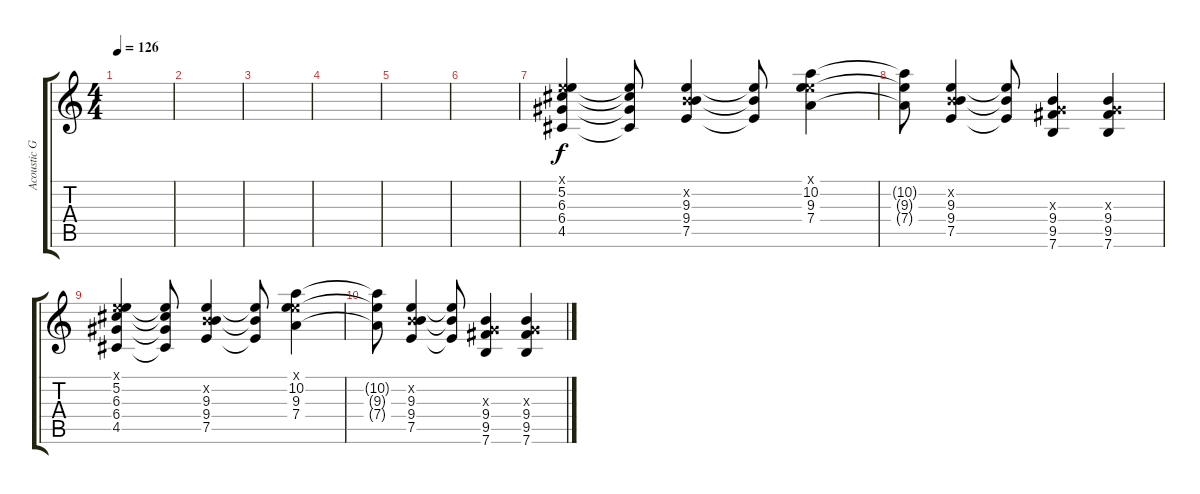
\track ("Acoustic Guitar" "Acoustic G") {instrument acousticguitarnylon}
\staff {score tabs}
\tuning (E4 B3 G3 D3 A2 E2) {hide}
\ts (4 4)
\tempo 126
\clef g2
\ks c
|
|
|
|
|
|
(0.1{x} 5.2 6.3 6.4 4.5).4 (5.2{t} 6.3{t} 6.4{t} 4.5{t}).8 (0.2{x} 9.3 9.4 7.5).4 (9.3{t} 9.4{t} 7.5{t}).8 (0.1{x} 10.2 9.3 7.4).4 |
(10.2{t} 9.3{t} 7.4{t}).8 (0.2{x} 9.3 9.4 7.5).4 (9.3{t} 9.4{t} 7.5{t}).8 (0.3{x} 9.4 9.5 7.6).4 (0.3{x} 9.4 9.5 7.6).4 |
(0.1{x} 5.2 6.3 6.4 4.5).4 (5.2{t} 6.3{t} 6.4{t} 4.5{t}).8 (0.2{x} 9.3 9.4 7.5).4 (9.3{t} 9.4{t} 7.5{t}).8 (0.1{x} 10.2 9.3 7.4).4 |
(10.2{t} 9.3{t} 7.4{t}).8 (0.2{x} 9.3 9.4 7.5).4 (9.3{t} 9.4{t} 7.5{t}).8 (0.3{x} 9.4 9.5 7.6).4 (0.3{x} 9.4 9.5 7.6).4
